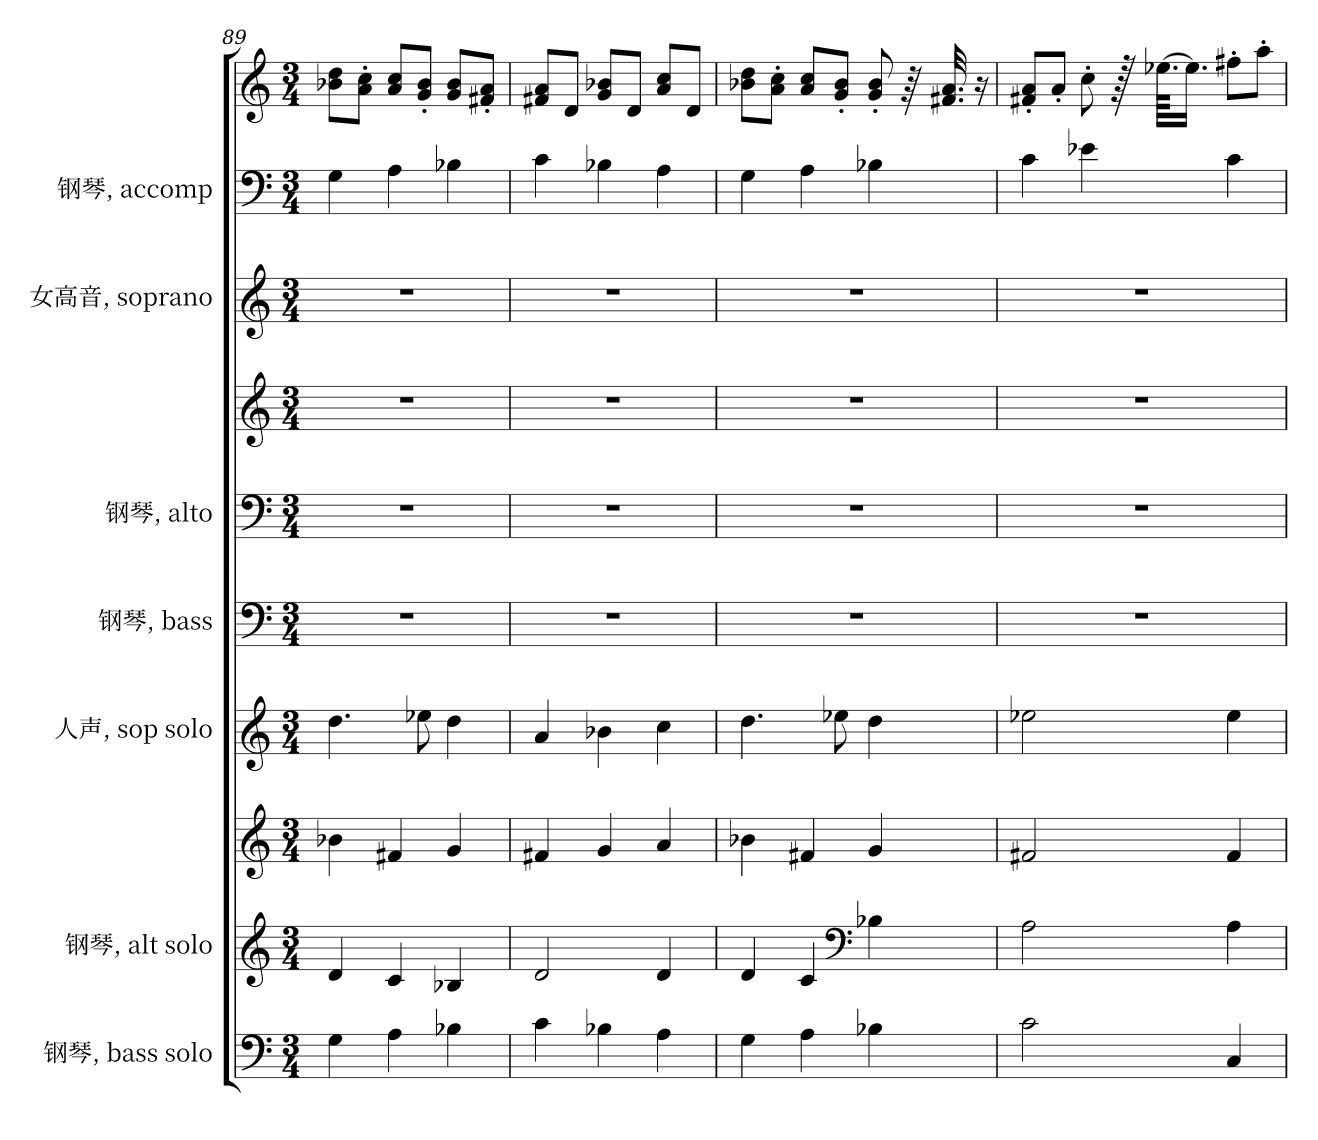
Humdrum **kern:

**kern	**kern	**kern	**kern	**kern	**kern	**kern	**kern	**kern	**kern
*part7	*part6	*part6	*part5	*part4	*part3	*part3	*part2	*part1	*part1
*staff10	*staff9	*staff8	*staff7	*staff6	*staff5	*staff4	*staff3	*staff2	*staff1
*I"钢琴, bass solo	*I"钢琴, alt solo	*	*I"人声, sop solo	*I"钢琴, bass	*I"钢琴, alto	*	*I"女高音, soprano	*I"钢琴, accomp	*
*	*	*	*	*	*	*	*I'S.	*	*
!!LO:PB:g=z
*clefF4	*clefG2	*clefG2	*clefG2	*clefF4	*clefF4	*clefG2	*clefG2	*clefF4	*clefG2
*k[]	*k[]	*k[]	*k[]	*k[]	*k[]	*k[]	*k[]	*k[]	*k[]
*M3/4	*M3/4	*M3/4	*M3/4	*M3/4	*M3/4	*M3/4	*M3/4	*M3/4	*M3/4
=89	=89	=89	=89	=89	=89	=89	=89	=89	=89
4G\	4d/	4b-X\	4.dd\	2.r	2.r	2.r	2.r	4G\	8b-X\ 8dd\L
.	.	.	.	.	.	.	.	.	8a\' 8cc\'J
4A\	4c/	4f#X/	.	.	.	.	.	4A\	8a/ 8cc/L
.	.	.	8ee-X\	.	.	.	.	.	8g/' 8b-/'J
4B-X\	4B-X/	4g/	4dd\	.	.	.	.	4B-X\	8g/ 8b-/L
.	.	.	.	.	.	.	.	.	8f#X/' 8a/'J
=90	=90	=90	=90	=90	=90	=90	=90	=90	=90
4c\	2d/	4f#X/	4a/	2.r	2.r	2.r	2.r	4c\	8f#X/ 8a/L
.	.	.	.	.	.	.	.	.	8d/J
4B-X\	.	4g/	4b-X\	.	.	.	.	4B-X\	8g/ 8b-X/L
.	.	.	.	.	.	.	.	.	8d/J
4A\	4d/	4a/	4cc\	.	.	.	.	4A\	8a/ 8cc/L
.	.	.	.	.	.	.	.	.	8d/J
=91	=91	=91	=91	=91	=91	=91	=91	=91	=91
4G\	4d/	4b-X\	4.dd\	2.r	2.r	2.r	2.r	4G\	8b-X\ 8dd\L
.	.	.	.	.	.	.	.	.	8a\' 8cc\'J
4A\	4c/	4f#X/	.	.	.	.	.	4A\	8a/ 8cc/L
.	.	.	8ee-X\	.	.	.	.	.	8g/' 8b-/'J
*	*clefF4	*	*	*	*	*	*	*	*
4B-X\	4B-X\	4g/	4dd\	.	.	.	.	4B-X\	8g/' 8b-/'
.	.	.	.	.	.	.	.	.	64r
.	.	.	.	.	.	.	.	.	32.f#X/ 32.a/
.	.	.	.	.	.	.	.	.	16r
=92	=92	=92	=92	=92	=92	=92	=92	=92	=92
2c\	2A\	2f#X/	2ee-X\	2.r	2.r	2.r	2.r	4c\	8f#X/' 8a/'L
.	.	.	.	.	.	.	.	.	8a'/J
.	.	.	.	.	.	.	.	4e-X\	8cc'\
.	.	.	.	.	.	.	.	.	128r
.	.	.	.	.	.	.	.	.	[64.ee-X\KKLL
.	.	.	.	.	.	.	.	.	16.ee-\JJ]
4C/	4A\	4f#/	4ee-\	.	.	.	.	4c\	8ff#X'\L
.	.	.	.	.	.	.	.	.	8aa'\J
=	=	=	=	=	=	=	=	=	=
*-	*-	*-	*-	*-	*-	*-	*-	*-	*-
